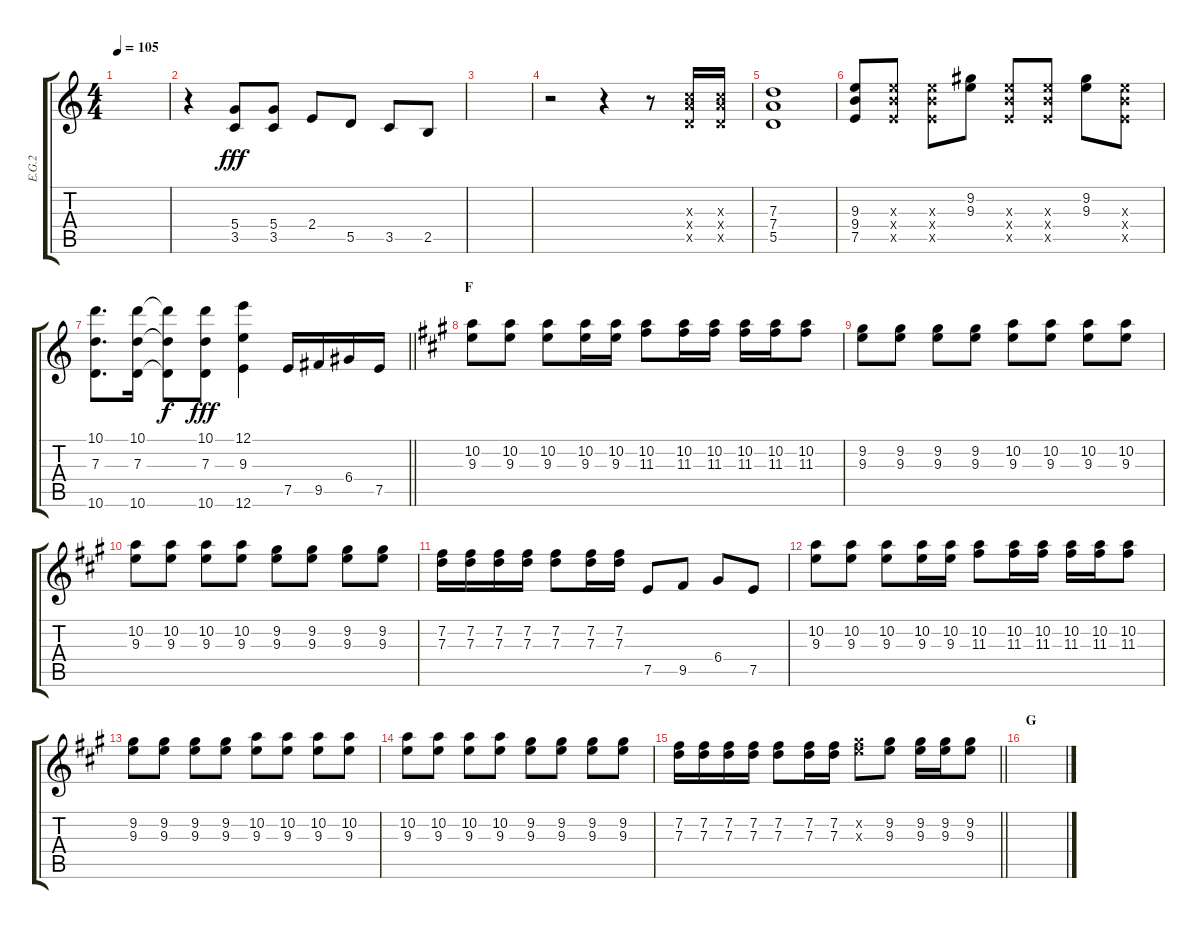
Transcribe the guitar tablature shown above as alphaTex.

\track ("E.G.2" "E.G.2") {instrument overdrivenguitar}
\staff {score tabs}
\tuning (E4 B3 G3 D3 A2 E2) {hide}
\ts (4 4)
\tempo 105
\clef g2
\ks c
|
r.4 (5.4 3.5).8{dy fff} (5.4 3.5).8 2.4.8 5.5.8 3.5.8 2.5.8 |
|
r.2 r.4 r.8 (5.3{x} 7.4{x} 5.5{x}).16 (5.3{x} 7.4{x} 5.5{x}).16 |
(7.3 7.4 5.5).1 |
(9.3 9.4 7.5).8 (9.3{x} 9.4{x} 7.5{x}).8 (9.3{x} 9.4{x} 7.5{x}).8 (9.2 9.3).8 (9.3{x} 9.4{x} 7.5{x}).8 (9.3{x} 9.4{x} 7.5{x}).8 (9.2 9.3).8 (9.3{x} 9.4{x} 7.5{x}).8 |
\barLineRight lightlight
(10.1 7.3 10.6).8{d} (10.1 7.3 10.6).16 (10.1{t} 7.3{t} 10.6{t}).8{dy f} (10.1 7.3 10.6).8{dy fff} (12.1 9.3 12.6).4 7.5.16 9.5.16 6.4.16 7.5.16 |
\section ("" "F")
\ks a
(10.2 9.3).8 (10.2 9.3).8 (10.2 9.3).8 (10.2 9.3).16 (10.2 9.3).16 (10.2 11.3).8 (10.2 11.3).16 (10.2 11.3).16 (10.2 11.3).16 (10.2 11.3).16 (10.2 11.3).8 |
(9.2 9.3).8 (9.2 9.3).8 (9.2 9.3).8 (9.2 9.3).8 (10.2 9.3).8 (10.2 9.3).8 (10.2 9.3).8 (10.2 9.3).8 |
(10.2 9.3).8 (10.2 9.3).8 (10.2 9.3).8 (10.2 9.3).8 (9.2 9.3).8 (9.2 9.3).8 (9.2 9.3).8 (9.2 9.3).8 |
(7.2 7.3).16 (7.2 7.3).16 (7.2 7.3).16 (7.2 7.3).16 (7.2 7.3).8 (7.2 7.3).16 (7.2 7.3).16 7.5.8 9.5.8 6.4.8 7.5.8 |
(10.2 9.3).8 (10.2 9.3).8 (10.2 9.3).8 (10.2 9.3).16 (10.2 9.3).16 (10.2 11.3).8 (10.2 11.3).16 (10.2 11.3).16 (10.2 11.3).16 (10.2 11.3).16 (10.2 11.3).8 |
(9.2 9.3).8 (9.2 9.3).8 (9.2 9.3).8 (9.2 9.3).8 (10.2 9.3).8 (10.2 9.3).8 (10.2 9.3).8 (10.2 9.3).8 |
(10.2 9.3).8 (10.2 9.3).8 (10.2 9.3).8 (10.2 9.3).8 (9.2 9.3).8 (9.2 9.3).8 (9.2 9.3).8 (9.2 9.3).8 |
\barLineRight lightlight
(7.2 7.3).16 (7.2 7.3).16 (7.2 7.3).16 (7.2 7.3).16 (7.2 7.3).8 (7.2 7.3).16 (7.2 7.3).16 (9.2{x} 9.3{x}).8 (9.2 9.3).8 (9.2 9.3).16 (9.2 9.3).16 (9.2 9.3).8 |
\section ("" "G")
